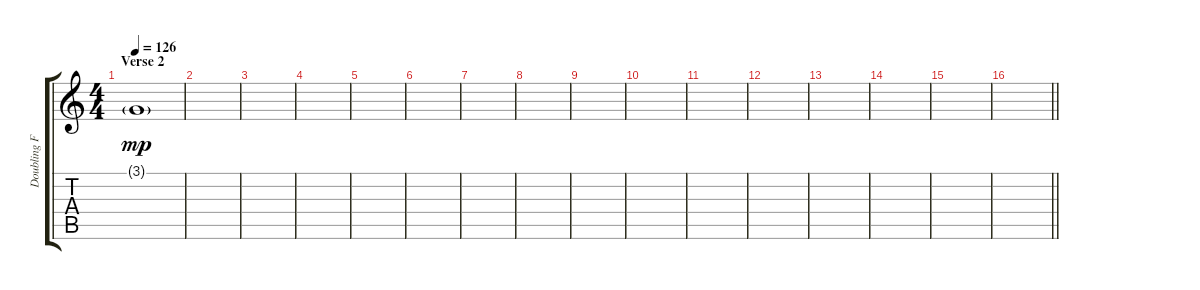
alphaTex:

\track ("Doubling For Male Vocals" "Doubling F") {instrument bassoon}
\staff {score tabs}
\tuning (E4 B3 G3 D3 A2 E2) {hide}
\ts (4 4)
\section ("" "Verse 2")
\tempo 126
\clef g2
\ks c
3.1{g}.1{dy mp volume 0} |
|
|
|
|
|
|
|
|
|
|
|
|
|
|
\barLineRight lightlight
